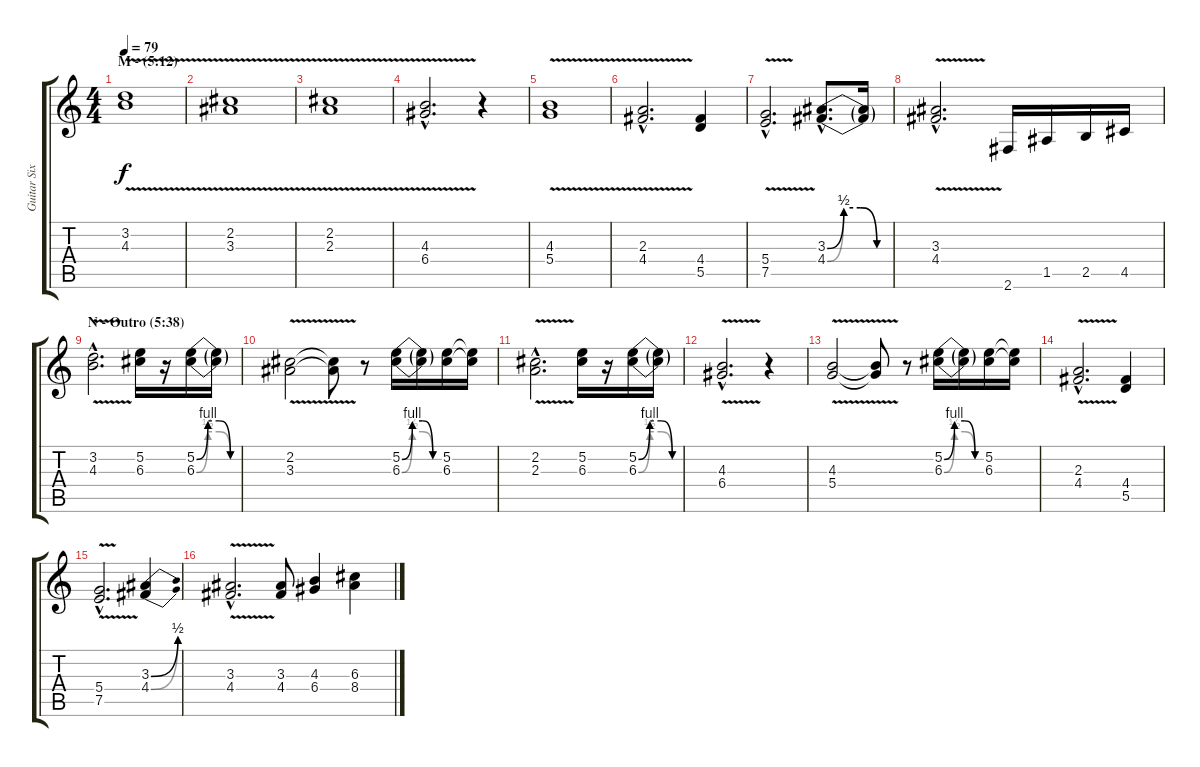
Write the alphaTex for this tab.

\track ("Guitar Six" "Guitar Six") {instrument distortionguitar}
\staff {score tabs}
\tuning (E4 B3 G3 D3 A2 E2) {hide}
\ts (4 4)
\section ("" "M - (5:12)")
\tempo 79
\clef g2
\ks c
(3.2{v} 4.3{v}).1{dy f} |
(2.2{v} 3.3{v}).1 |
(2.2{v} 2.3{v}).1 |
(4.3{v hac} 6.4{v hac}).2{d} r.4 |
(4.3{v} 5.4{v}).1 |
(2.3{v hac} 4.4{v hac}).2{d} (4.4 5.5).4 |
(5.4{v hac} 7.5{v hac}).2{d} (3.3{be (custom 0 0 15 2 30 2 45 0 60 0) hac} 4.4{be (custom 0 0 15 2 30 2 45 0 60 0) hac}).8{d} (3.3{t} 4.4{t}).16 |
(3.3{v hac} 4.4{v hac}).2{d} 2.6.16 1.5.16 2.5.16 4.5.16 |
\section ("" "N - Outro (5:38)")
(3.2{v hac} 4.3{v hac}).2{d} (5.2 6.3).16 r.16 (5.2{be (custom 0 0 15 4 30 4 45 0 60 0)} 6.3{be (custom 0 0 15 2 30 2 45 0 60 0)}).16 (5.2{t} 6.3{t}).16 |
(2.2{v} 3.3{v}).2 (2.2{v t} 3.3{v t}).8 r.8 (5.2{be (custom 0 0 15 4 30 4 45 0 60 0)} 6.3{be (custom 0 0 15 2 30 2 45 0 60 0)}).16 (5.2{t} 6.3{t}).16 (5.2 6.3).16 (5.2{t} 6.3{t}).16 |
(2.2{v hac} 2.3{v hac}).2{d} (5.2 6.3).16 r.16 (5.2{be (custom 0 0 15 4 30 4 45 0 60 0)} 6.3{be (custom 0 0 15 2 30 2 45 0 60 0)}).16 (5.2{t} 6.3{t}).16 |
(4.3{v hac} 6.4{v hac}).2{d} r.4 |
(4.3{v} 5.4{v}).2 (4.3{v t} 5.4{v t}).8 r.8 (5.2{be (custom 0 0 15 4 30 4 45 0 60 0)} 6.3{be (custom 0 0 15 2 30 2 45 0 60 0)}).16 (5.2{t} 6.3{t}).16 (5.2 6.3).16 (5.2{t} 6.3{t}).16 |
(2.3{v hac} 4.4{v hac}).2{d} (4.4 5.5).4 |
(5.4{v hac} 7.5{v hac}).2{d} (3.3{be (bend 0 0 60 2)} 4.4{be (bend 0 0 60 2)}).4 |
(3.3{v hac} 4.4{v hac}).2{d} (3.3 4.4).8 (4.3 6.4).4 (6.3 8.4).4
